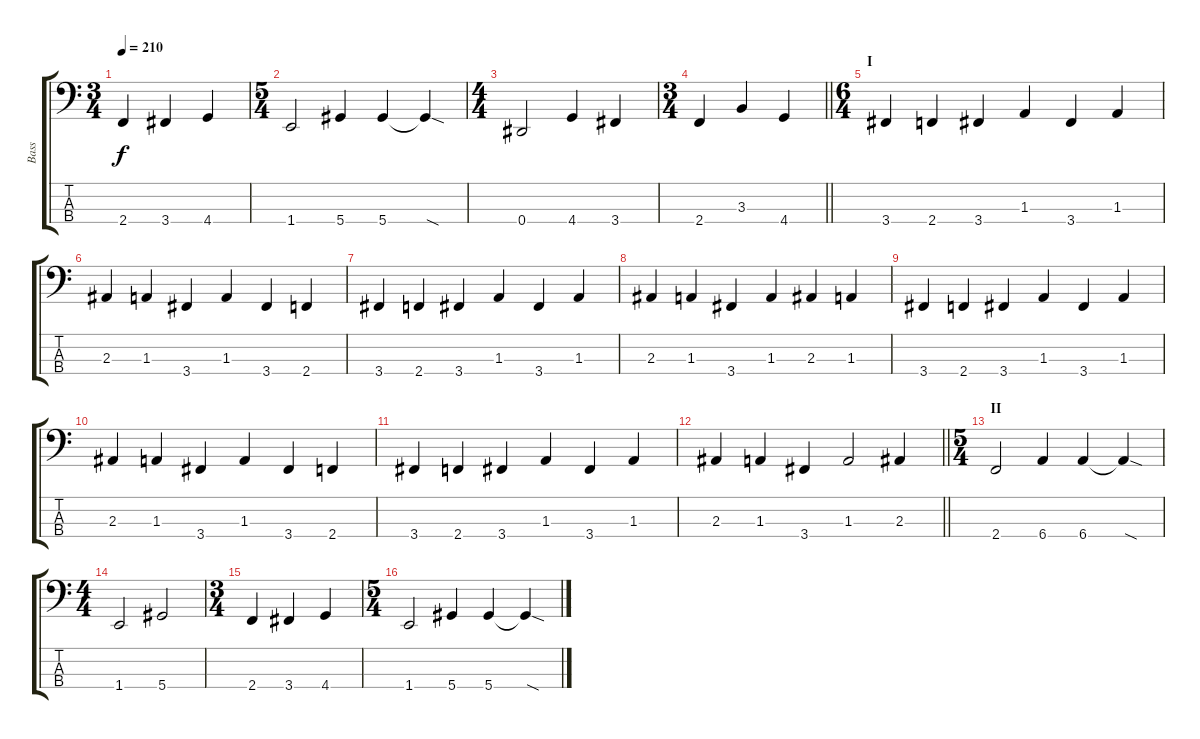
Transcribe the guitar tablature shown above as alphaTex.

\track ("Bass" "Bass") {instrument electricbasspick}
\staff {score tabs}
\tuning (Gb2 Db2 Ab1 Eb1) {hide}
\ts (3 4)
\tempo 210
\clef f4
\ks c
2.4.4{dy f} 3.4.4 4.4.4 |
\ts (5 4)
1.4.2 5.4.4 5.4.4 5.4{sod t}.4 |
\ts (4 4)
0.4.2 4.4.4 3.4.4 |
\ts (3 4)
\barLineRight lightlight
2.4.4 3.3.4 4.4.4 |
\ts (6 4)
\section ("" "I")
3.4.4 2.4.4 3.4.4 1.3.4 3.4.4 1.3.4 |
2.3.4 1.3.4 3.4.4 1.3.4 3.4.4 2.4.4 |
3.4.4 2.4.4 3.4.4 1.3.4 3.4.4 1.3.4 |
2.3.4 1.3.4 3.4.4 1.3.4 2.3.4 1.3.4 |
3.4.4 2.4.4 3.4.4 1.3.4 3.4.4 1.3.4 |
2.3.4 1.3.4 3.4.4 1.3.4 3.4.4 2.4.4 |
3.4.4 2.4.4 3.4.4 1.3.4 3.4.4 1.3.4 |
\barLineRight lightlight
2.3.4 1.3.4 3.4.4 1.3.2 2.3.4 |
\ts (5 4)
\section ("" "II")
2.4.2 6.4.4 6.4.4 6.4{sod t}.4 |
\ts (4 4)
1.4.2 5.4.2 |
\ts (3 4)
2.4.4 3.4.4 4.4.4 |
\ts (5 4)
1.4.2 5.4.4 5.4.4 5.4{sod t}.4
